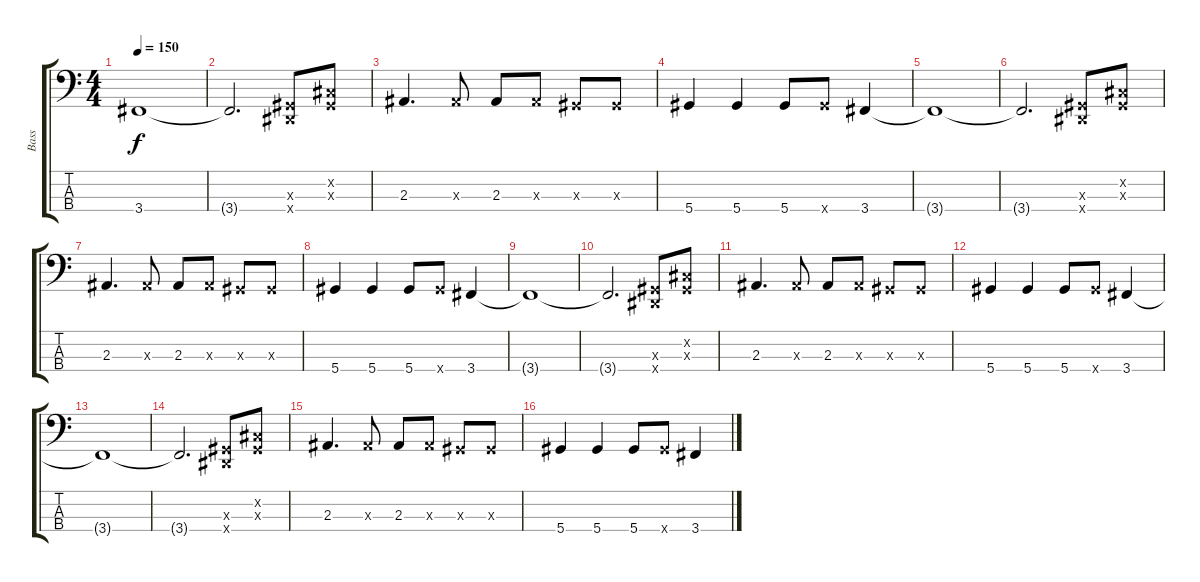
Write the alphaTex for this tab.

\track ("Bass" "Bass") {instrument electricbassfinger}
\staff {score tabs}
\tuning (Gb2 Db2 Ab1 Eb1) {hide}
\ts (4 4)
\tempo 150
\clef f4
\ks c
3.4{t}.1{dy f} |
3.4{t}.2{d} (0.3{x} 0.4{x}).8 (0.2{x} 0.3{x}).8 |
2.3.4{d} 2.3{x}.8 2.3.8 2.3{x}.8 0.3{x}.8 0.3{x}.8 |
5.4.4 5.4.4 5.4.8 5.4{x}.8 3.4.4 |
3.4{t}.1 |
3.4{t}.2{d} (0.3{x} 0.4{x}).8 (0.2{x} 0.3{x}).8 |
2.3.4{d} 2.3{x}.8 2.3.8 2.3{x}.8 0.3{x}.8 0.3{x}.8 |
5.4.4 5.4.4 5.4.8 5.4{x}.8 3.4.4 |
3.4{t}.1 |
3.4{t}.2{d} (0.3{x} 0.4{x}).8 (0.2{x} 0.3{x}).8 |
2.3.4{d} 2.3{x}.8 2.3.8 2.3{x}.8 0.3{x}.8 0.3{x}.8 |
5.4.4 5.4.4 5.4.8 5.4{x}.8 3.4.4 |
3.4{t}.1 |
3.4{t}.2{d} (0.3{x} 0.4{x}).8 (0.2{x} 0.3{x}).8 |
2.3.4{d} 2.3{x}.8 2.3.8 2.3{x}.8 0.3{x}.8 0.3{x}.8 |
5.4.4 5.4.4 5.4.8 5.4{x}.8 3.4.4
